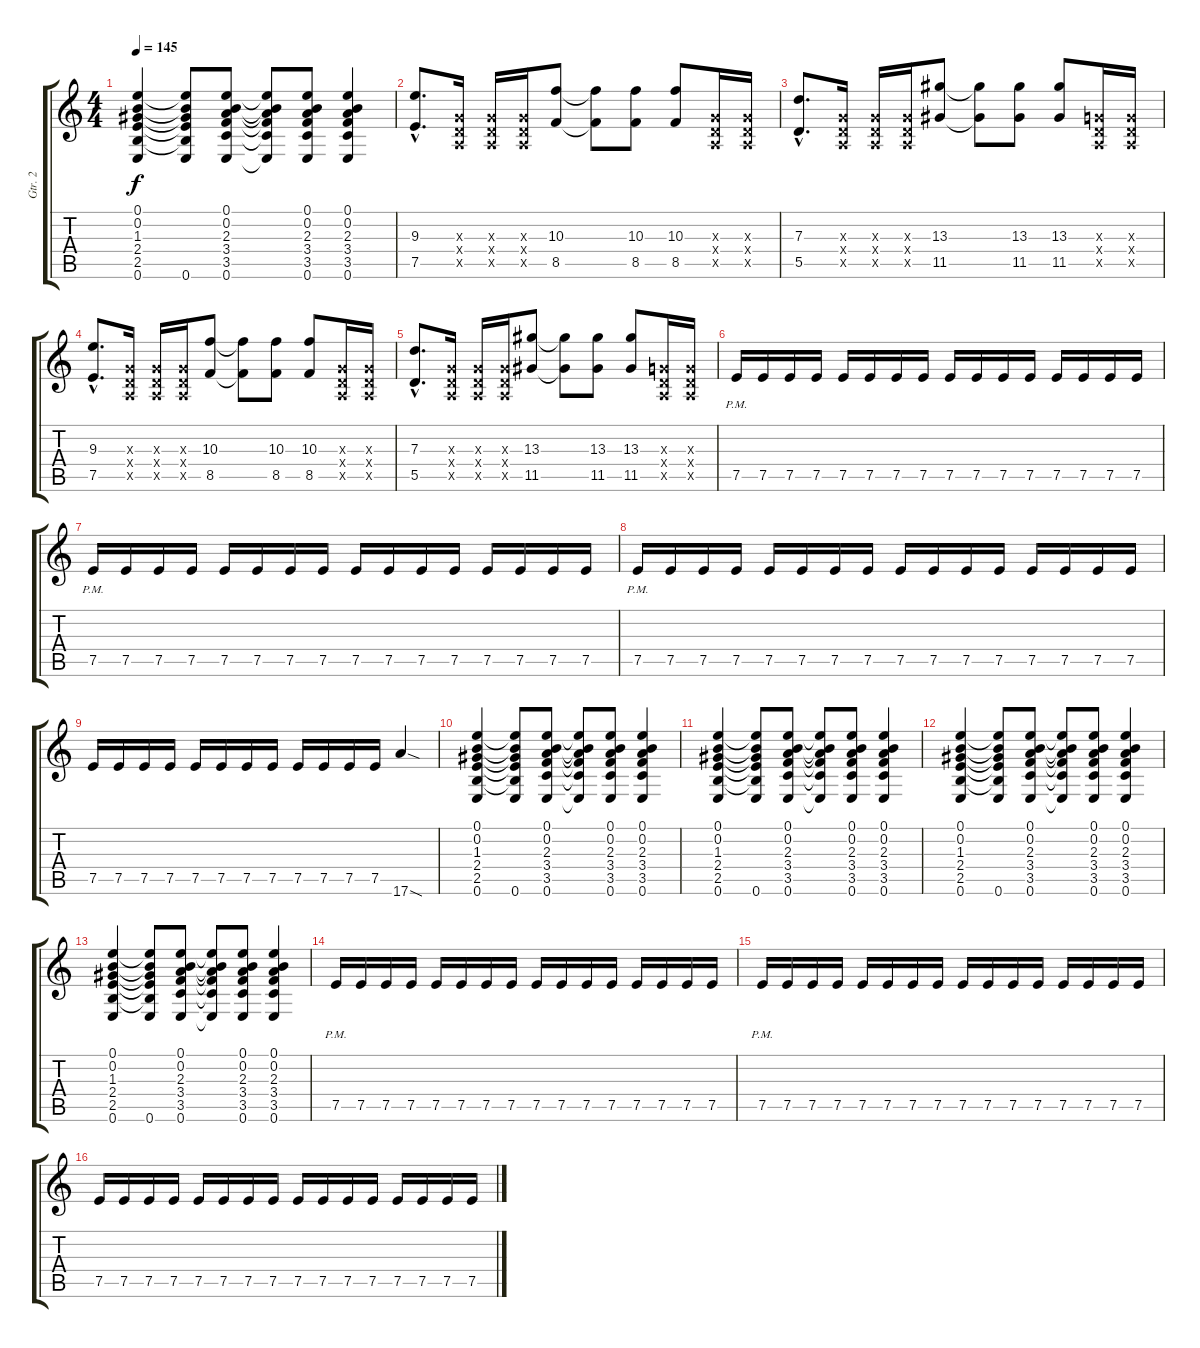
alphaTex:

\track ("Gtr. 2" "Gtr. 2") {instrument overdrivenguitar}
\staff {score tabs}
\tuning (E4 B3 G3 D3 A2 E2) {hide}
\ts (4 4)
\tempo 145
\clef g2
\ks c
(0.1 0.2 1.3 2.4 2.5 0.6).4{dy f} (0.1{t} 0.2{t} 1.3{t} 2.4{t} 2.5{t} 0.6).8 (0.1 0.2 2.3 3.4 3.5 0.6).8 (0.1{t} 0.2{t} 2.3{t} 3.4{t} 3.5{t} 0.6{t}).8 (0.1 0.2 2.3 3.4 3.5 0.6).8 (0.1 0.2 2.3 3.4 3.5 0.6).4 |
(9.3{hac} 7.5{hac}).8{d} (0.3{x} 0.4{x} 0.5{x}).16 (0.3{x} 0.4{x} 0.5{x}).16 (0.3{x} 0.4{x} 0.5{x}).16 (10.3 8.5).8 (10.3{t} 8.5{t}).8 (10.3 8.5).8 (10.3 8.5).8 (0.3{x} 0.4{x} 0.5{x}).16 (0.3{x} 0.4{x} 0.5{x}).16 |
(7.3{hac} 5.5{hac}).8{d} (0.3{x} 0.4{x} 0.5{x}).16 (0.3{x} 0.4{x} 0.5{x}).16 (0.3{x} 0.4{x} 0.5{x}).16 (13.3 11.5).8 (13.3{t} 11.5{t}).8 (13.3 11.5).8 (13.3 11.5).8 (0.3{x} 0.4{x} 0.5{x}).16 (0.3{x} 0.4{x} 0.5{x}).16 |
(9.3{hac} 7.5{hac}).8{d} (0.3{x} 0.4{x} 0.5{x}).16 (0.3{x} 0.4{x} 0.5{x}).16 (0.3{x} 0.4{x} 0.5{x}).16 (10.3 8.5).8 (10.3{t} 8.5{t}).8 (10.3 8.5).8 (10.3 8.5).8 (0.3{x} 0.4{x} 0.5{x}).16 (0.3{x} 0.4{x} 0.5{x}).16 |
(7.3{hac} 5.5{hac}).8{d} (0.3{x} 0.4{x} 0.5{x}).16 (0.3{x} 0.4{x} 0.5{x}).16 (0.3{x} 0.4{x} 0.5{x}).16 (13.3 11.5).8 (13.3{t} 11.5{t}).8 (13.3 11.5).8 (13.3 11.5).8 (0.3{x} 0.4{x} 0.5{x}).16 (0.3{x} 0.4{x} 0.5{x}).16 |
7.5{pm}.16 7.5.16 7.5.16 7.5.16 7.5.16 7.5.16 7.5.16 7.5.16 7.5.16 7.5.16 7.5.16 7.5.16 7.5.16 7.5.16 7.5.16 7.5.16 |
7.5{pm}.16 7.5.16 7.5.16 7.5.16 7.5.16 7.5.16 7.5.16 7.5.16 7.5.16 7.5.16 7.5.16 7.5.16 7.5.16 7.5.16 7.5.16 7.5.16 |
7.5{pm}.16 7.5.16 7.5.16 7.5.16 7.5.16 7.5.16 7.5.16 7.5.16 7.5.16 7.5.16 7.5.16 7.5.16 7.5.16 7.5.16 7.5.16 7.5.16 |
7.5.16 7.5.16 7.5.16 7.5.16 7.5.16 7.5.16 7.5.16 7.5.16 7.5.16 7.5.16 7.5.16 7.5.16 17.6{sod}.4 |
(0.1 0.2 1.3 2.4 2.5 0.6).4 (0.1{t} 0.2{t} 1.3{t} 2.4{t} 2.5{t} 0.6).8 (0.1 0.2 2.3 3.4 3.5 0.6).8 (0.1{t} 0.2{t} 2.3{t} 3.4{t} 3.5{t} 0.6{t}).8 (0.1 0.2 2.3 3.4 3.5 0.6).8 (0.1 0.2 2.3 3.4 3.5 0.6).4 |
(0.1 0.2 1.3 2.4 2.5 0.6).4 (0.1{t} 0.2{t} 1.3{t} 2.4{t} 2.5{t} 0.6).8 (0.1 0.2 2.3 3.4 3.5 0.6).8 (0.1{t} 0.2{t} 2.3{t} 3.4{t} 3.5{t} 0.6{t}).8 (0.1 0.2 2.3 3.4 3.5 0.6).8 (0.1 0.2 2.3 3.4 3.5 0.6).4 |
(0.1 0.2 1.3 2.4 2.5 0.6).4 (0.1{t} 0.2{t} 1.3{t} 2.4{t} 2.5{t} 0.6).8 (0.1 0.2 2.3 3.4 3.5 0.6).8 (0.1{t} 0.2{t} 2.3{t} 3.4{t} 3.5{t} 0.6{t}).8 (0.1 0.2 2.3 3.4 3.5 0.6).8 (0.1 0.2 2.3 3.4 3.5 0.6).4 |
(0.1 0.2 1.3 2.4 2.5 0.6).4 (0.1{t} 0.2{t} 1.3{t} 2.4{t} 2.5{t} 0.6).8 (0.1 0.2 2.3 3.4 3.5 0.6).8 (0.1{t} 0.2{t} 2.3{t} 3.4{t} 3.5{t} 0.6{t}).8 (0.1 0.2 2.3 3.4 3.5 0.6).8 (0.1 0.2 2.3 3.4 3.5 0.6).4 |
7.5{pm}.16 7.5.16 7.5.16 7.5.16 7.5.16 7.5.16 7.5.16 7.5.16 7.5.16 7.5.16 7.5.16 7.5.16 7.5.16 7.5.16 7.5.16 7.5.16 |
7.5{pm}.16 7.5.16 7.5.16 7.5.16 7.5.16 7.5.16 7.5.16 7.5.16 7.5.16 7.5.16 7.5.16 7.5.16 7.5.16 7.5.16 7.5.16 7.5.16 |
7.5.16 7.5.16 7.5.16 7.5.16 7.5.16 7.5.16 7.5.16 7.5.16 7.5.16 7.5.16 7.5.16 7.5.16 7.5.16 7.5.16 7.5.16 7.5.16
